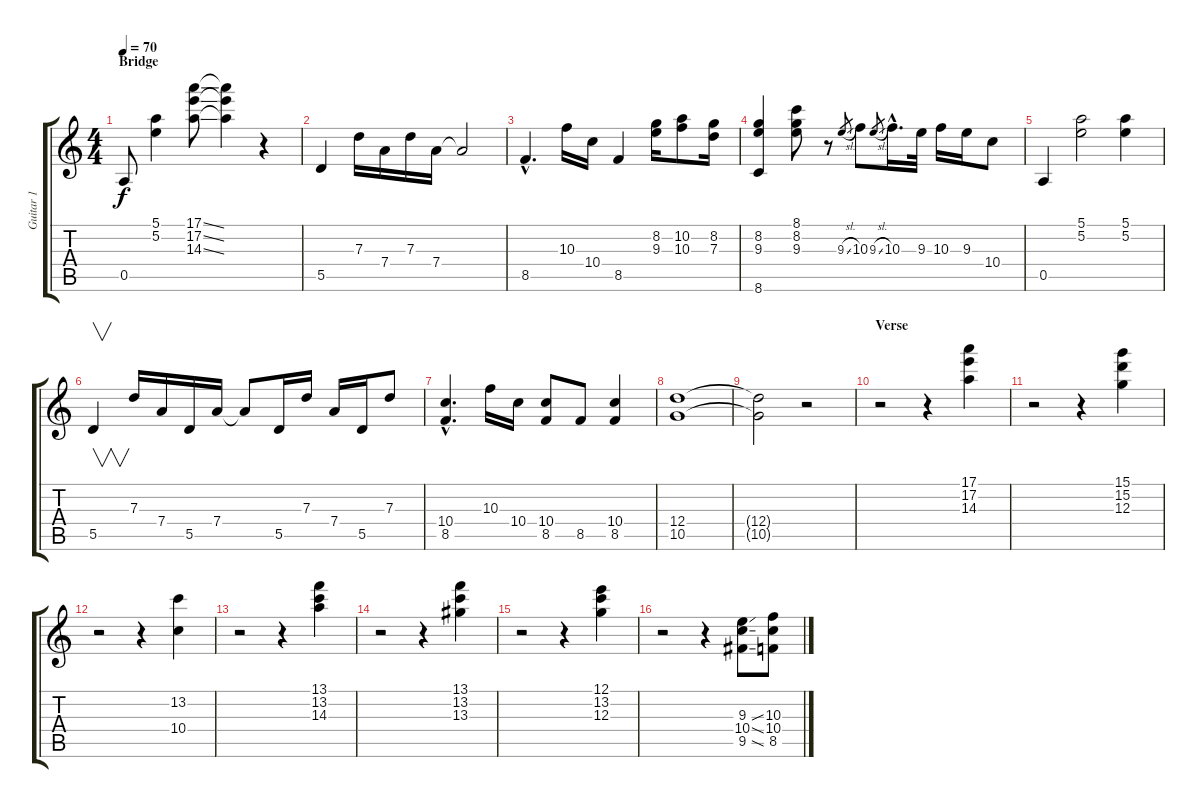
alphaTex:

\track ("Guitar 1" "Guitar 1") {instrument overdrivenguitar}
\staff {score tabs}
\tuning (E4 B3 G3 D3 A2 E2) {hide}
\ts (4 4)
\section ("" "Bridge")
\tempo 70
\clef g2
\ks c
0.5.8{dy f} (5.1 5.2).4 (17.1{ss} 17.2{ss} 14.3{ss}).8 (17.1{t} 17.2{t} 14.3{t}).4 r.4 |
5.5.4 7.3.16 7.4.16 7.3.16 7.4.16 7.4{t}.2 |
8.5{hac}.4{d} 10.3.16 10.4.16 8.5.4 (8.2 9.3).16 (10.2 10.3).8 (8.2 7.3).16 |
(8.2 9.3 8.6).4 (8.1 8.2 9.3).8 r.8 9.3{sl}.8{gr} 10.3.8 9.3{sl}.8{gr} 10.3{hac}.16{d} 9.3.32 10.3.16 9.3.16 10.4.8 |
0.5.4 (5.1 5.2).2 (5.1 5.2).4 |
5.5.4{v} 7.3.16 7.4.16 5.5.16 7.4.16 7.4{t}.8 5.5.16 7.3.16 7.4.16 5.5.16 7.3.8 |
(10.4{hac} 8.5{hac}).4{d} 10.3.16 10.4.16 (10.4 8.5).8 8.5.8 (10.4 8.5).4 |
(12.4 10.5).1 |
(12.4{t} 10.5{t}).2 r.2 |
\section ("" "Verse")
r.2 r.4 (17.1 17.2 14.3).4 |
r.2 r.4 (15.1 15.2 12.3).4 |
r.2 r.4 (13.2 10.4).4 |
r.2 r.4 (13.1 13.2 14.3).4 |
r.2 r.4 (13.1 13.2 13.3).4 |
r.2 r.4 (12.1 13.2 12.3).4 |
r.2 r.4 (9.3{ss} 10.4{ss} 9.5{ss}).8 (10.3 10.4 8.5).8
